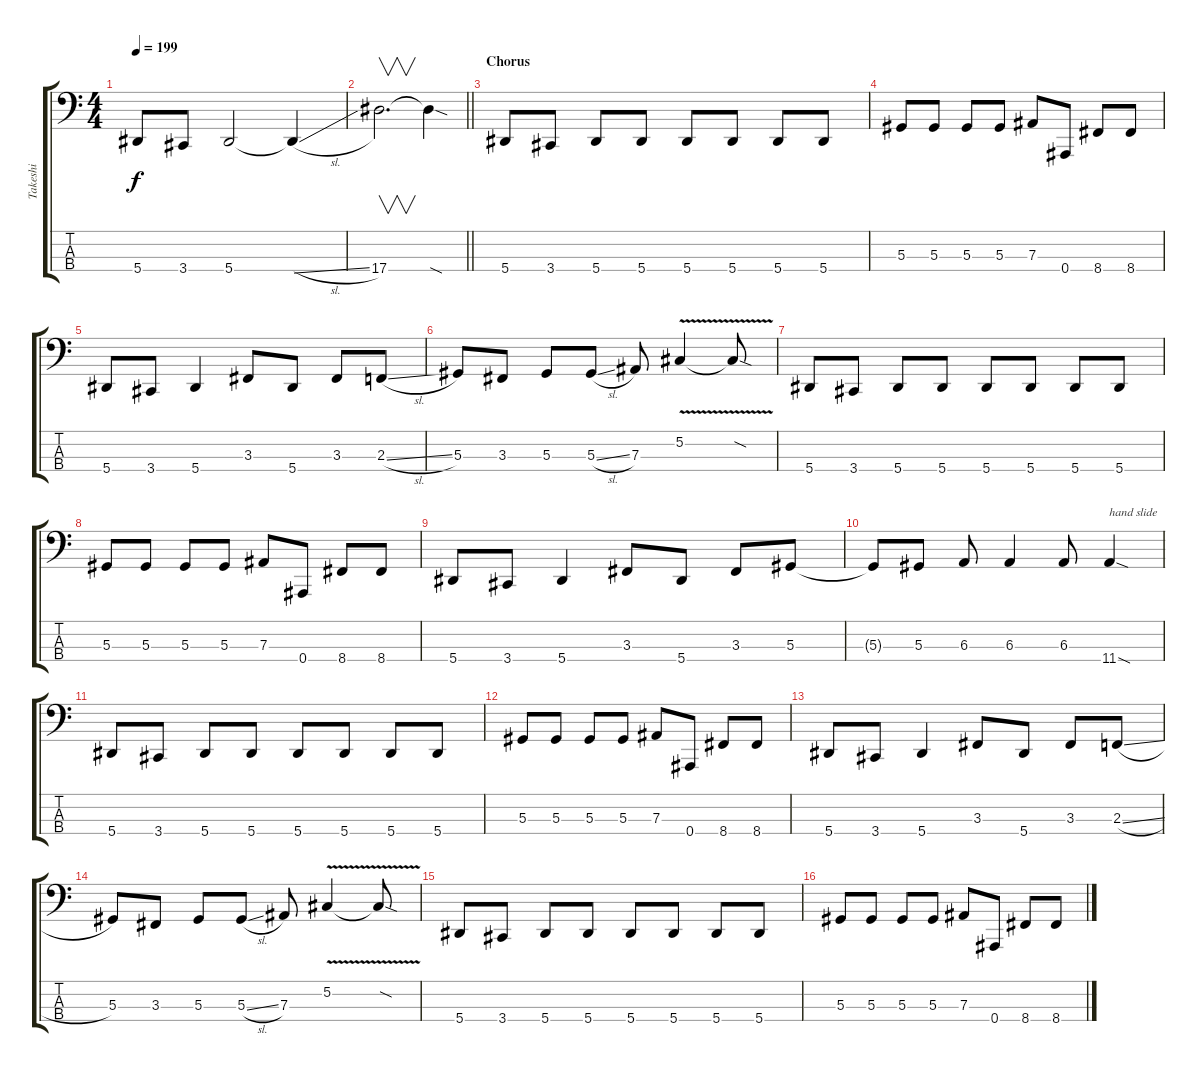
\track ("Takeshi" "Takeshi") {instrument electricbasspick}
\staff {score tabs}
\tuning (Db2 Ab1 Eb1 Bb0) {hide}
\ts (4 4)
\tempo 199
\clef f4
\ks c
5.4.8{dy f} 3.4.8 5.4.2 5.4{sl t}.4 |
\barLineRight lightlight
17.4.2{v d} 17.4{sod t}.4 |
\section ("" "Chorus")
5.4.8 3.4.8 5.4.8 5.4.8 5.4.8 5.4.8 5.4.8 5.4.8 |
5.3.8 5.3.8 5.3.8 5.3.8 7.3.8 0.4.8 8.4.8 8.4.8 |
5.4.8 3.4.8 5.4.4 3.3.8 5.4.8 3.3.8 2.3{sl}.8 |
5.3.8 3.3.8 5.3.8 5.3{sl}.8 7.3.8 5.2{v}.4 5.2{sod t}.8 |
5.4.8 3.4.8 5.4.8 5.4.8 5.4.8 5.4.8 5.4.8 5.4.8 |
5.3.8 5.3.8 5.3.8 5.3.8 7.3.8 0.4.8 8.4.8 8.4.8 |
5.4.8 3.4.8 5.4.4 3.3.8 5.4.8 3.3.8 5.3.8 |
5.3{t}.8 5.3.8 6.3.8 6.3.4 6.3.8 11.4{sod}.4{txt "hand slide"} |
5.4.8 3.4.8 5.4.8 5.4.8 5.4.8 5.4.8 5.4.8 5.4.8 |
5.3.8 5.3.8 5.3.8 5.3.8 7.3.8 0.4.8 8.4.8 8.4.8 |
5.4.8 3.4.8 5.4.4 3.3.8 5.4.8 3.3.8 2.3{sl}.8 |
5.3.8 3.3.8 5.3.8 5.3{sl}.8 7.3.8 5.2{v}.4 5.2{sod t}.8 |
5.4.8 3.4.8 5.4.8 5.4.8 5.4.8 5.4.8 5.4.8 5.4.8 |
5.3.8 5.3.8 5.3.8 5.3.8 7.3.8 0.4.8 8.4.8 8.4.8
